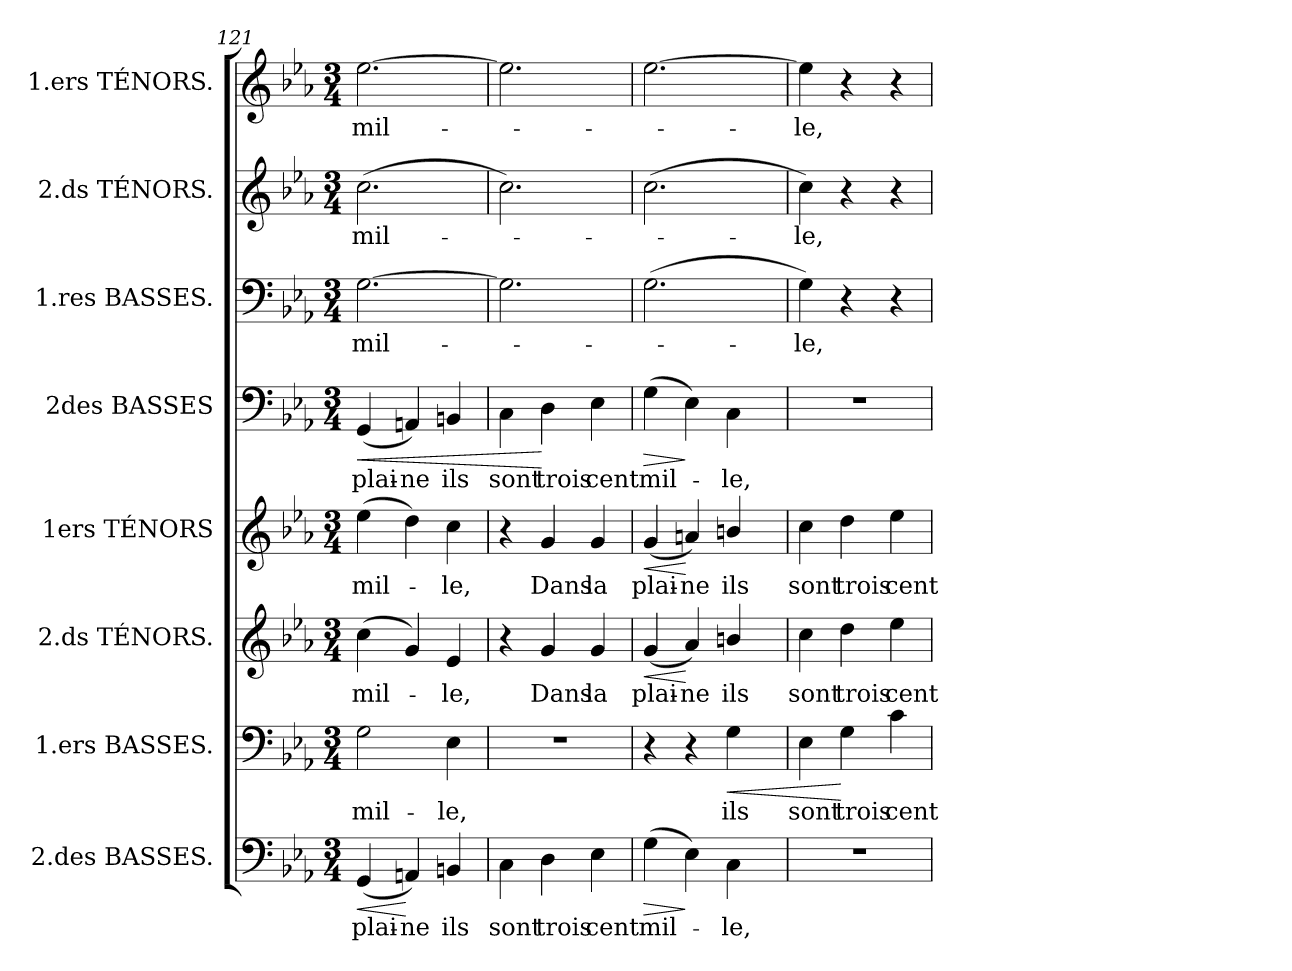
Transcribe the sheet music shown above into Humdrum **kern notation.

**kern	**text	**dynam	**kern	**text	**dynam	**kern	**text	**dynam	**kern	**text	**dynam	**kern	**text	**dynam	**kern	**text	**kern	**text	**kern	**text
*part8	*part8	*part8	*part7	*part7	*part7	*part6	*part6	*part6	*part5	*part5	*part5	*part4	*part4	*part4	*part3	*part3	*part2	*part2	*part1	*part1
*staff8	*staff8	*staff8	*staff7	*staff7	*staff7	*staff6	*staff6	*staff6	*staff5	*staff5	*staff5	*staff4	*staff4	*staff4	*staff3	*staff3	*staff2	*staff2	*staff1	*staff1
*I"2.des BASSES.	*	*	*I"1.ers BASSES.	*	*	*I"2.ds TÉNORS.	*	*	*I"1ers TÉNORS	*	*	*I"2des BASSES	*	*	*I"1.res BASSES.	*	*I"2.ds TÉNORS.	*	*I"1.ers TÉNORS.	*
*clefF4	*	*	*clefF4	*	*	*clefG2	*	*	*clefG2	*	*	*clefF4	*	*	*clefF4	*	*clefG2	*	*clefG2	*
*k[b-e-a-]	*	*	*k[b-e-a-]	*	*	*k[b-e-a-]	*	*	*k[b-e-a-]	*	*	*k[b-e-a-]	*	*	*k[b-e-a-]	*	*k[b-e-a-]	*	*k[b-e-a-]	*
*E-:	*	*	*E-:	*	*	*E-:	*	*	*E-:	*	*	*E-:	*	*	*E-:	*	*E-:	*	*E-:	*
*M3/4	*	*	*M3/4	*	*	*M3/4	*	*	*M3/4	*	*	*M3/4	*	*	*M3/4	*	*M3/4	*	*M3/4	*
=121	=121	=121	=121	=121	=121	=121	=121	=121	=121	=121	=121	=121	=121	=121	=121	=121	=121	=121	=121	=121
!	!LO:LY:b	!LO:HP:b	!	!	!	!	!	!	!	!	!	!	!	!	!	!	!	!	!	!
!	!	!	!	!LO:LY:b	!	!	!	!	!	!	!	!	!	!	!	!	!	!	!	!
!	!	!	!	!	!	!	!LO:LY:b	!	!	!	!	!	!	!	!	!	!	!	!	!
!	!	!	!	!	!	!	!	!	!	!LO:LY:b	!	!	!	!	!	!	!	!	!	!
!	!	!	!	!	!	!	!	!	!	!	!	!	!LO:LY:b	!LO:HP:b	!	!	!	!	!	!
!	!	!	!	!	!	!	!	!	!	!	!	!	!	!	!	!LO:LY:b	!	!	!	!
!	!	!	!	!	!	!	!	!	!	!	!	!	!	!	!	!	!	!LO:LY:b	!	!
!	!	!	!	!	!	!	!	!	!	!	!	!	!	!	!	!	!	!	!	!LO:LY:b
(<4GG/	plai-	<	2G\	mil-	.	(>4cc\	mil-	.	(>4ee-\	mil-	.	(<4GG/	plai-	<	[>2.G\	mil-	(>2.cc\	mil-	[>2.ee-\	mil-
!	!LO:LY:b	!	!	!	!	!	!	!	!	!	!	!	!	!	!	!	!	!	!	!
!	!	!	!	!	!	!	!	!	!	!	!	!	!LO:LY:b	!	!	!	!	!	!	!
4AAn/)	-ne	[	.	.	.	4g/)	.	.	4dd\)	.	.	4AAn/)	-ne	.	.	.	.	.	.	.
!	!LO:LY:b	!	!	!	!	!	!	!	!	!	!	!	!	!	!	!	!	!	!	!
!	!	!	!	!LO:LY:b	!	!	!	!	!	!	!	!	!	!	!	!	!	!	!	!
!	!	!	!	!	!	!	!LO:LY:b	!	!	!	!	!	!	!	!	!	!	!	!	!
!	!	!	!	!	!	!	!	!	!	!LO:LY:b	!	!	!	!	!	!	!	!	!	!
!	!	!	!	!	!	!	!	!	!	!	!	!	!LO:LY:b	!	!	!	!	!	!	!
4BBn/	ils	.	4E-\	-le,	.	4e-/	-le,	.	4cc\	-le,	.	4BBn/	ils	.	.	.	.	.	.	.
=122	=122	=122	=122	=122	=122	=122	=122	=122	=122	=122	=122	=122	=122	=122	=122	=122	=122	=122	=122	=122
!	!LO:LY:b	!	!LO:N:vis=1	!	!	!	!	!	!	!	!	!	!	!	!	!	!	!	!	!
!	!	!	!	!	!	!	!	!	!	!	!	!	!LO:LY:b	!	!	!	!	!	!	!
4C\	sont	.	2.r	.	.	4r	.	.	4r	.	.	4C\	sont	.	2.G\]	.	2.cc\)	.	2.ee-\]	.
!	!LO:LY:b	!	!	!	!	!	!	!	!	!	!	!	!	!	!	!	!	!	!	!
!	!	!	!	!	!	!	!LO:LY:b	!	!	!	!	!	!	!	!	!	!	!	!	!
!	!	!	!	!	!	!	!	!	!	!LO:LY:b	!	!	!	!	!	!	!	!	!	!
!	!	!	!	!	!	!	!	!	!	!	!	!	!LO:LY:b	!	!	!	!	!	!	!
4D\	trois	.	.	.	.	4g/	Dans	.	4g/	Dans	.	4D\	trois	[	.	.	.	.	.	.
!	!LO:LY:b	!	!	!	!	!	!	!	!	!	!	!	!	!	!	!	!	!	!	!
!	!	!	!	!	!	!	!LO:LY:b	!	!	!	!	!	!	!	!	!	!	!	!	!
!	!	!	!	!	!	!	!	!	!	!LO:LY:b	!	!	!	!	!	!	!	!	!	!
!	!	!	!	!	!	!	!	!	!	!	!	!	!LO:LY:b	!	!	!	!	!	!	!
4E-\	cent	.	.	.	.	4g/	la	.	4g/	la	.	4E-\	cent	.	.	.	.	.	.	.
=123	=123	=123	=123	=123	=123	=123	=123	=123	=123	=123	=123	=123	=123	=123	=123	=123	=123	=123	=123	=123
!	!LO:LY:b	!LO:HP:b	!	!	!	!	!	!	!	!	!	!	!	!	!	!	!	!	!	!
!	!	!	!	!	!	!	!LO:LY:b	!LO:HP:b	!	!	!	!	!	!	!	!	!	!	!	!
!	!	!	!	!	!	!	!	!	!	!LO:LY:b	!LO:HP:b	!	!	!	!	!	!	!	!	!
!	!	!	!	!	!	!	!	!	!	!	!	!	!LO:LY:b	!LO:HP:b	!	!	!	!	!	!
(>4G\	mil-	>	4r	.	.	(<4g/	plai-	<	(<4g/	plai-	<	(>4G\	mil-	>	(>2.G\	.	(>2.cc\	.	[>2.ee-\	.
!	!	!	!	!	!	!	!LO:LY:b	!	!	!	!	!	!	!	!	!	!	!	!	!
!	!	!	!	!	!	!	!	!	!	!LO:LY:b	!	!	!	!	!	!	!	!	!	!
4E-\)	.	]	4r	.	.	4a-/)	-ne	[	4an/)	-ne	[	4E-\)	.	]	.	.	.	.	.	.
!	!LO:LY:b	!	!	!	!	!	!	!	!	!	!	!	!	!	!	!	!	!	!	!
!	!	!	!	!LO:LY:b	!LO:HP:b	!	!	!	!	!	!	!	!	!	!	!	!	!	!	!
!	!	!	!	!	!	!	!LO:LY:b	!	!	!	!	!	!	!	!	!	!	!	!	!
!	!	!	!	!	!	!	!	!	!	!LO:LY:b	!	!	!	!	!	!	!	!	!	!
!	!	!	!	!	!	!	!	!	!	!	!	!	!LO:LY:b	!	!	!	!	!	!	!
4C\	-le,	.	4G\	ils	<	4bn/	ils	.	4bn/	ils	.	4C\	-le,	.	.	.	.	.	.	.
=124	=124	=124	=124	=124	=124	=124	=124	=124	=124	=124	=124	=124	=124	=124	=124	=124	=124	=124	=124	=124
!LO:N:vis=1	!	!	!	!	!	!	!	!	!	!	!	!	!	!	!	!	!	!	!	!
!	!	!	!	!LO:LY:b	!	!	!	!	!	!	!	!	!	!	!	!	!	!	!	!
!	!	!	!	!	!	!	!LO:LY:b	!	!	!	!	!	!	!	!	!	!	!	!	!
!	!	!	!	!	!	!	!	!	!	!LO:LY:b	!	!LO:N:vis=1	!	!	!	!	!	!	!	!
!	!	!	!	!	!	!	!	!	!	!	!	!	!	!	!	!LO:LY:b	!	!	!	!
!	!	!	!	!	!	!	!	!	!	!	!	!	!	!	!	!	!	!LO:LY:b	!	!
!	!	!	!	!	!	!	!	!	!	!	!	!	!	!	!	!	!	!	!	!LO:LY:b
2.r	.	.	4E-\	sont	.	4cc\	sont	.	4cc\	sont	.	2.r	.	.	4G\)	-le,	4cc\)	-le,	4ee-\]	-le,
!	!	!	!	!LO:LY:b	!	!	!	!	!	!	!	!	!	!	!	!	!	!	!	!
!	!	!	!	!	!	!	!LO:LY:b	!	!	!	!	!	!	!	!	!	!	!	!	!
!	!	!	!	!	!	!	!	!	!	!LO:LY:b	!	!	!	!	!	!	!	!	!	!
.	.	.	4G\	trois	[	4dd\	trois	.	4dd\	trois	.	.	.	.	4r	.	4r	.	4r	.
!	!	!	!	!LO:LY:b	!	!	!	!	!	!	!	!	!	!	!	!	!	!	!	!
!	!	!	!	!	!	!	!LO:LY:b	!	!	!	!	!	!	!	!	!	!	!	!	!
!	!	!	!	!	!	!	!	!	!	!LO:LY:b	!	!	!	!	!	!	!	!	!	!
.	.	.	4c\	cent	.	4ee-\	cent	.	4ee-\	cent	.	.	.	.	4r	.	4r	.	4r	.
=	=	=	=	=	=	=	=	=	=	=	=	=	=	=	=	=	=	=	=	=
*-	*-	*-	*-	*-	*-	*-	*-	*-	*-	*-	*-	*-	*-	*-	*-	*-	*-	*-	*-	*-
